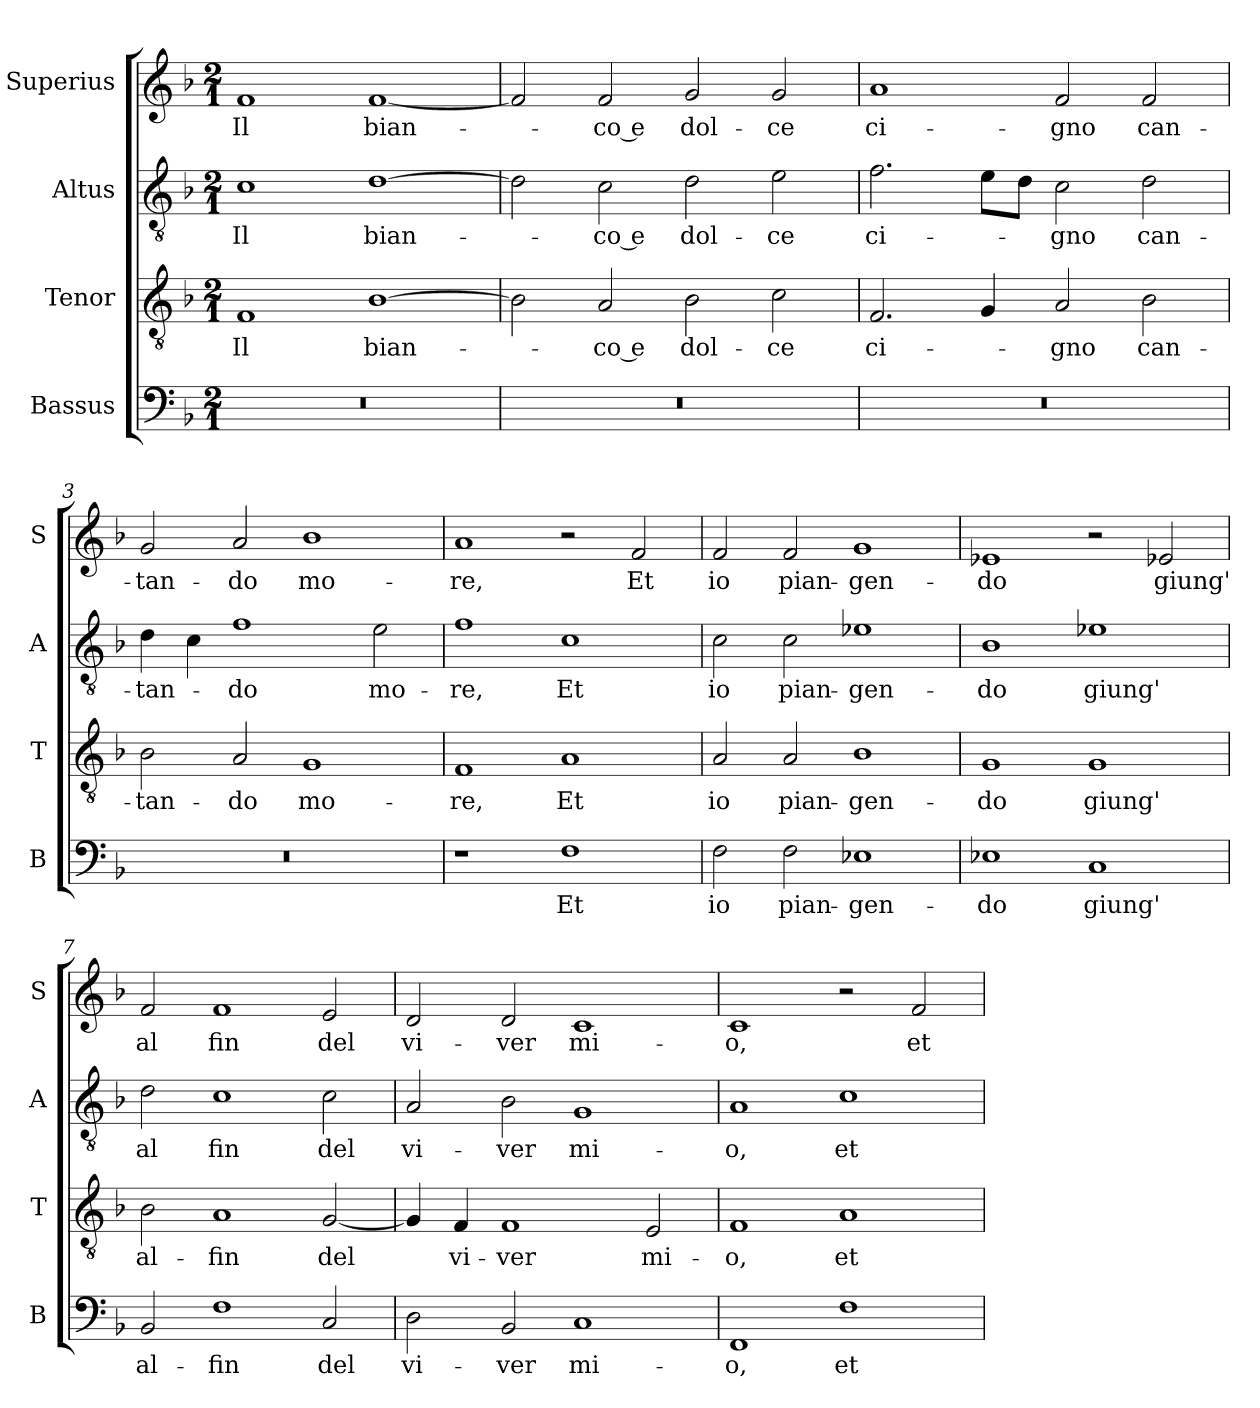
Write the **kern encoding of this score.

**kern	**text	**kern	**text	**kern	**text	**kern	**text
*part4	*part4	*part3	*part3	*part2	*part2	*part1	*part1
*staff4	*staff4	*staff3	*staff3	*staff2	*staff2	*staff1	*staff1
*I"Bassus	*	*I"Tenor	*	*I"Altus	*	*I"Superius	*
*I'B	*	*I'T	*	*I'A	*	*I'S	*
*clefF4	*	*clefGv2	*	*clefGv2	*	*clefG2	*
*k[b-]	*	*k[b-]	*	*k[b-]	*	*k[b-]	*
*F:	*	*F:	*	*F:	*	*F:	*
*M2/1	*	*M2/1	*	*M2/1	*	*M2/1	*
=	=	=	=	=	=	=	=
0r	.	1F	Il	1c	Il	1f	Il
.	.	[1B-	bian-	[1d	bian-	[1f	bian-
=1	=1	=1	=1	=1	=1	=1	=1
0r	.	2B-]	.	2d]	.	2f]	.
.	.	2A	-co e	2c	-co e	2f	-co e
.	.	2B-	dol-	2d	dol-	2g	dol-
.	.	2c	-ce	2e	-ce	2g	-ce
=2	=2	=2	=2	=2	=2	=2	=2
0r	.	2.F	ci-	2.f	ci-	1a	ci-
.	.	4G	.	8eL	.	.	.
.	.	.	.	8dJ	.	.	.
.	.	2A	-gno	2c	-gno	2f	-gno
.	.	2B-	can-	2d	can-	2f	can-
=3	=3	=3	=3	=3	=3	=3	=3
0r	.	2B-	-tan-	4d	-tan-	2g	-tan-
.	.	.	.	4c	.	.	.
.	.	2A	-do	1f	-do	2a	-do
.	.	1G	mo-	.	.	1b-	mo-
.	.	.	.	2e	mo-	.	.
=4	=4	=4	=4	=4	=4	=4	=4
1r	.	1F	-re,	1f	-re,	1a	-re,
1F	Et	1A	Et	1c	Et	2r	.
.	.	.	.	.	.	2f	Et
=5	=5	=5	=5	=5	=5	=5	=5
2F	io	2A	io	2c	io	2f	io
2F	pian-	2A	pian-	2c	pian-	2f	pian-
1E-X	-gen-	1B-	-gen-	1e-X	-gen-	1g	-gen-
=6	=6	=6	=6	=6	=6	=6	=6
1E-X	-do	1G	-do	1B-	-do	1e-X	-do
1C	giung'	1G	giung'	1e-X	giung'	2r	.
.	.	.	.	.	.	2e-X	giung'
=7	=7	=7	=7	=7	=7	=7	=7
2BB-	al-	2B-	al-	2d	al	2f	al
1F	-fin	1A	-fin	1c	fin	1f	fin
2C	del	[2G	del	2c	del	2e	del
=8	=8	=8	=8	=8	=8	=8	=8
2D	vi-	4G]	.	2A	vi-	2d	vi-
.	.	4F	vi-	.	.	.	.
2BB-	-ver	1F	-ver	2B-	-ver	2d	-ver
1C	mi-	.	.	1G	mi-	1c	mi-
.	.	2E	mi-	.	.	.	.
=9	=9	=9	=9	=9	=9	=9	=9
1FF	-o,	1F	-o,	1A	-o,	1c	-o,
1F	et	1A	et	1c	et	2r	.
.	.	.	.	.	.	2f	et
=	=	=	=	=	=	=	=
*-	*-	*-	*-	*-	*-	*-	*-
